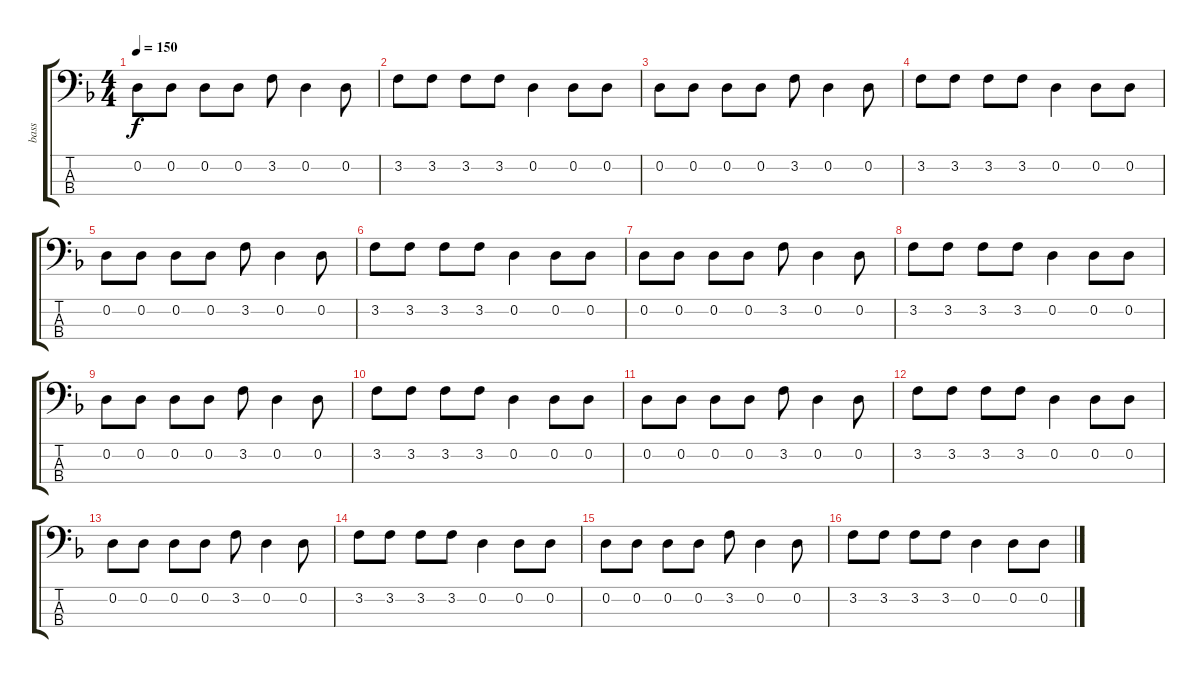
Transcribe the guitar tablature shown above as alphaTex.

\track ("bass" "bass") {instrument slapbass2}
\staff {score tabs}
\tuning (G2 D2 A1 E1) {hide}
\ts (4 4)
\tempo 150
\clef f4
\ks dminor
0.2.8{dy f instrument slapbass2} 0.2.8 0.2.8 0.2.8 3.2.8 0.2.4 0.2.8 |
3.2.8 3.2.8 3.2.8 3.2.8 0.2.4 0.2.8 0.2.8 |
0.2.8 0.2.8 0.2.8 0.2.8 3.2.8 0.2.4 0.2.8 |
3.2.8 3.2.8 3.2.8 3.2.8 0.2.4 0.2.8 0.2.8 |
0.2.8 0.2.8 0.2.8 0.2.8 3.2.8 0.2.4 0.2.8 |
3.2.8 3.2.8 3.2.8 3.2.8 0.2.4 0.2.8 0.2.8 |
0.2.8 0.2.8 0.2.8 0.2.8 3.2.8 0.2.4 0.2.8 |
3.2.8 3.2.8 3.2.8 3.2.8 0.2.4 0.2.8 0.2.8 |
0.2.8 0.2.8 0.2.8 0.2.8 3.2.8 0.2.4 0.2.8 |
3.2.8 3.2.8 3.2.8 3.2.8 0.2.4 0.2.8 0.2.8 |
0.2.8 0.2.8 0.2.8 0.2.8 3.2.8 0.2.4 0.2.8 |
3.2.8 3.2.8 3.2.8 3.2.8 0.2.4 0.2.8 0.2.8 |
0.2.8 0.2.8 0.2.8 0.2.8 3.2.8 0.2.4 0.2.8 |
3.2.8 3.2.8 3.2.8 3.2.8 0.2.4 0.2.8 0.2.8 |
0.2.8 0.2.8 0.2.8 0.2.8 3.2.8 0.2.4 0.2.8 |
3.2.8 3.2.8 3.2.8 3.2.8 0.2.4 0.2.8 0.2.8
